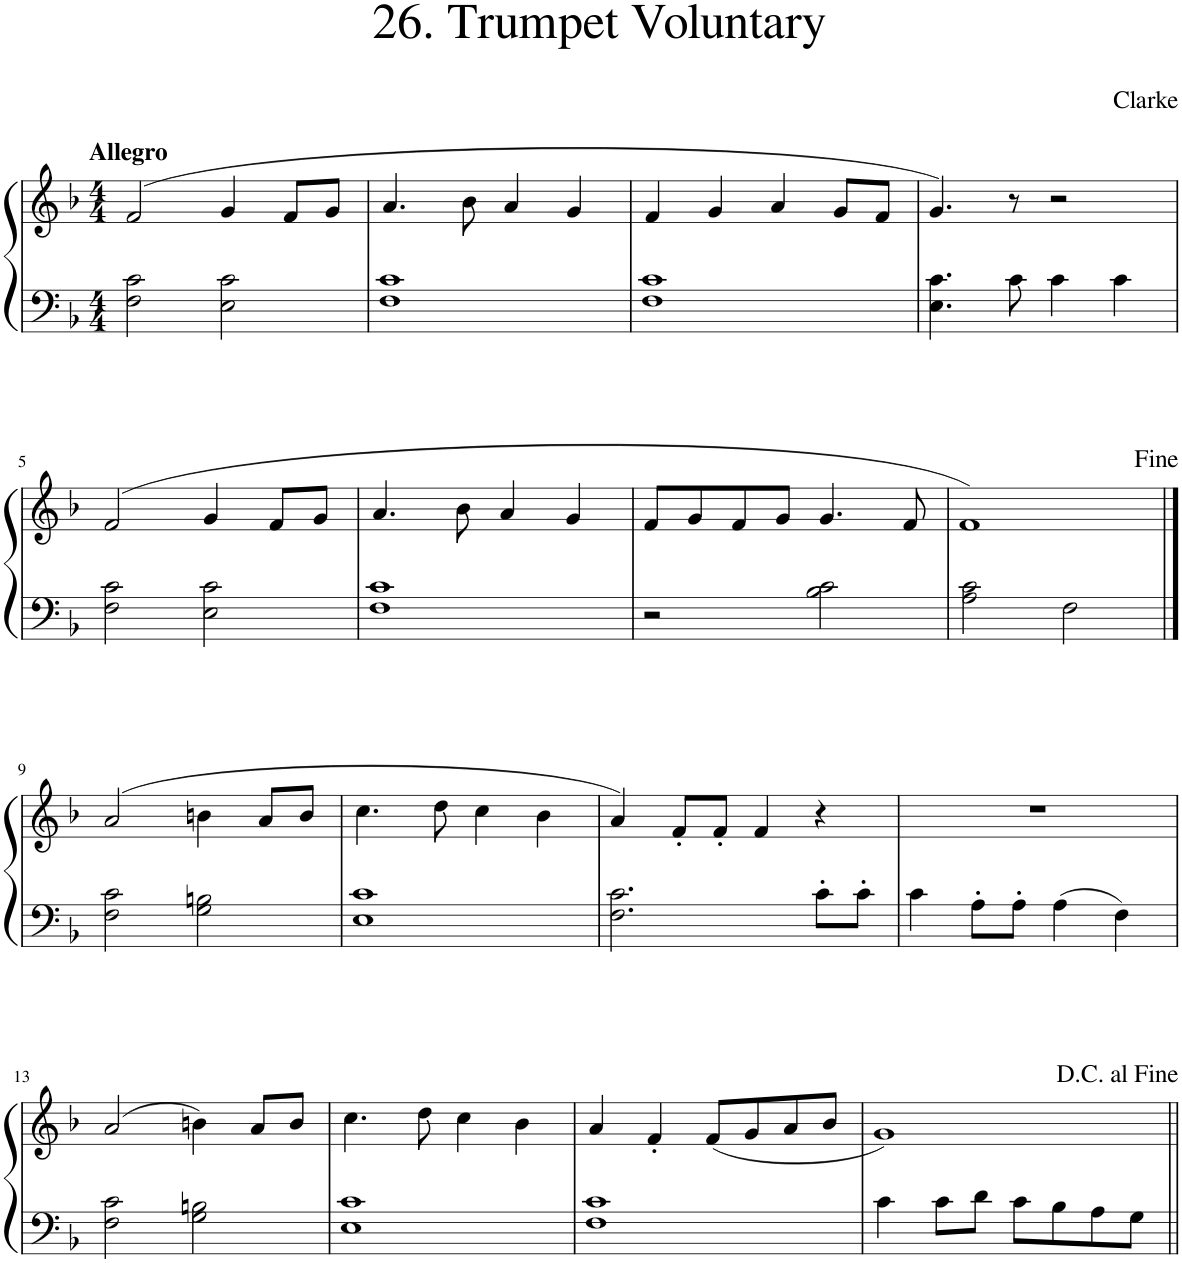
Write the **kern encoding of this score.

**kern	**kern
*part1	*part1
*staff2	*staff1
*I"Piano	*
*I'Pno.	*
*clefF4	*clefG2
*k[b-]	*k[b-]
*M4/4	*M4/4
=1	=1
!	!LO:TX:a:B:t=Allegro
2F\ 2c\	(2f/
2E\ 2c\	4g/
.	8f/L
.	8g/J
=2	=2
1F 1c	4.a/
.	8b-\
.	4a/
.	4g/
=3	=3
1F 1c	4f/
.	4g/
.	4a/
.	8g/L
.	8f/J
=4	=4
4.E\ 4.c\	4.g/)
8c\	8r
4c\	2r
4c\	.
!!LO:LB:g=z
=5	=5
2F\ 2c\	(2f/
2E\ 2c\	4g/
.	8f/L
.	8g/J
=6	=6
1F 1c	4.a/
.	8b-\
.	4a/
.	4g/
=7	=7
2r	8f/L
.	8g/
.	8f/
.	8g/J
2B-\ 2c\	4.g/
.	8f/
=8	=8
2A\ 2c\	1f)
2F\	.
!!LO:LB:g=z
==9	==9
2F\ 2c\	(2a/
2G\ 2Bn\	4bn\
.	8a/L
.	8b/J
=10	=10
1E 1c	4.cc\
.	8dd\
.	4cc\
.	4b-\
=11	=11
2.F\ 2.c\	4a/)
.	8f'/L
.	8f'/J
.	4f/
8c'\L	4r
8c'\J	.
=12	=12
4c\	1r
8A'\L	.
8A'\J	.
4A\	.
4F\	.
!!LO:LB:g=z
=13	=13
2F\ 2c\	(2a/
2G\ 2Bn\	4bn\)
.	8a/L
.	8b/J
=14	=14
1E 1c	4.cc\
.	8dd\
.	4cc\
.	4b-\
=15	=15
1F 1c	4a/
.	4f'/
.	(8f/L
.	8g/
.	8a/
.	8b-/J
=16	=16
4c\	1g)
8c\L	.
8d\J	.
8c\L	.
8B-\	.
8A\	.
8G\J	.
=||	=||
*-	*-
